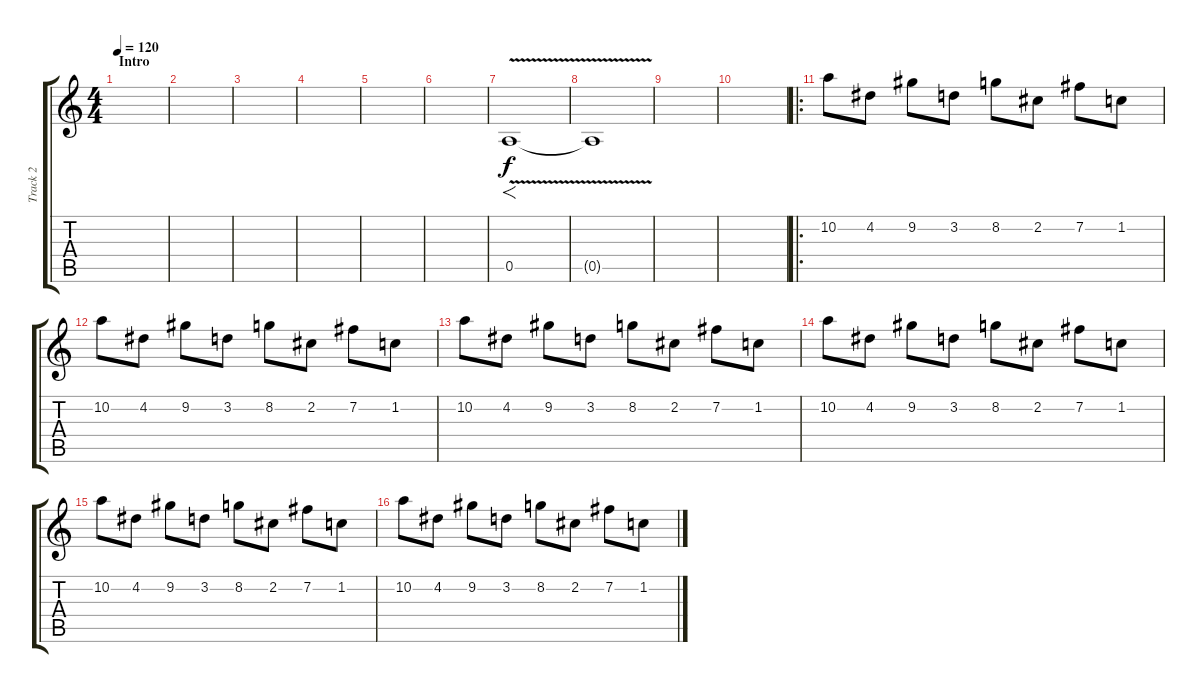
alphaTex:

\track ("Track 2" "Track 2") {instrument overdrivenguitar}
\staff {score tabs}
\tuning (E4 B3 G3 D3 A2 E2) {hide}
\ts (4 4)
\section ("" "Intro")
\tempo 120
\clef g2
\ks c
|
|
|
|
|
|
0.5{v}.1{f} |
0.5{t}.1 |
|
|
\ro
10.2.8 4.2.8 9.2.8 3.2.8 8.2.8 2.2.8 7.2.8 1.2.8 |
10.2.8 4.2.8 9.2.8 3.2.8 8.2.8 2.2.8 7.2.8 1.2.8 |
10.2.8 4.2.8 9.2.8 3.2.8 8.2.8 2.2.8 7.2.8 1.2.8 |
10.2.8 4.2.8 9.2.8 3.2.8 8.2.8 2.2.8 7.2.8 1.2.8 |
10.2.8 4.2.8 9.2.8 3.2.8 8.2.8 2.2.8 7.2.8 1.2.8 |
10.2.8 4.2.8 9.2.8 3.2.8 8.2.8 2.2.8 7.2.8 1.2.8
